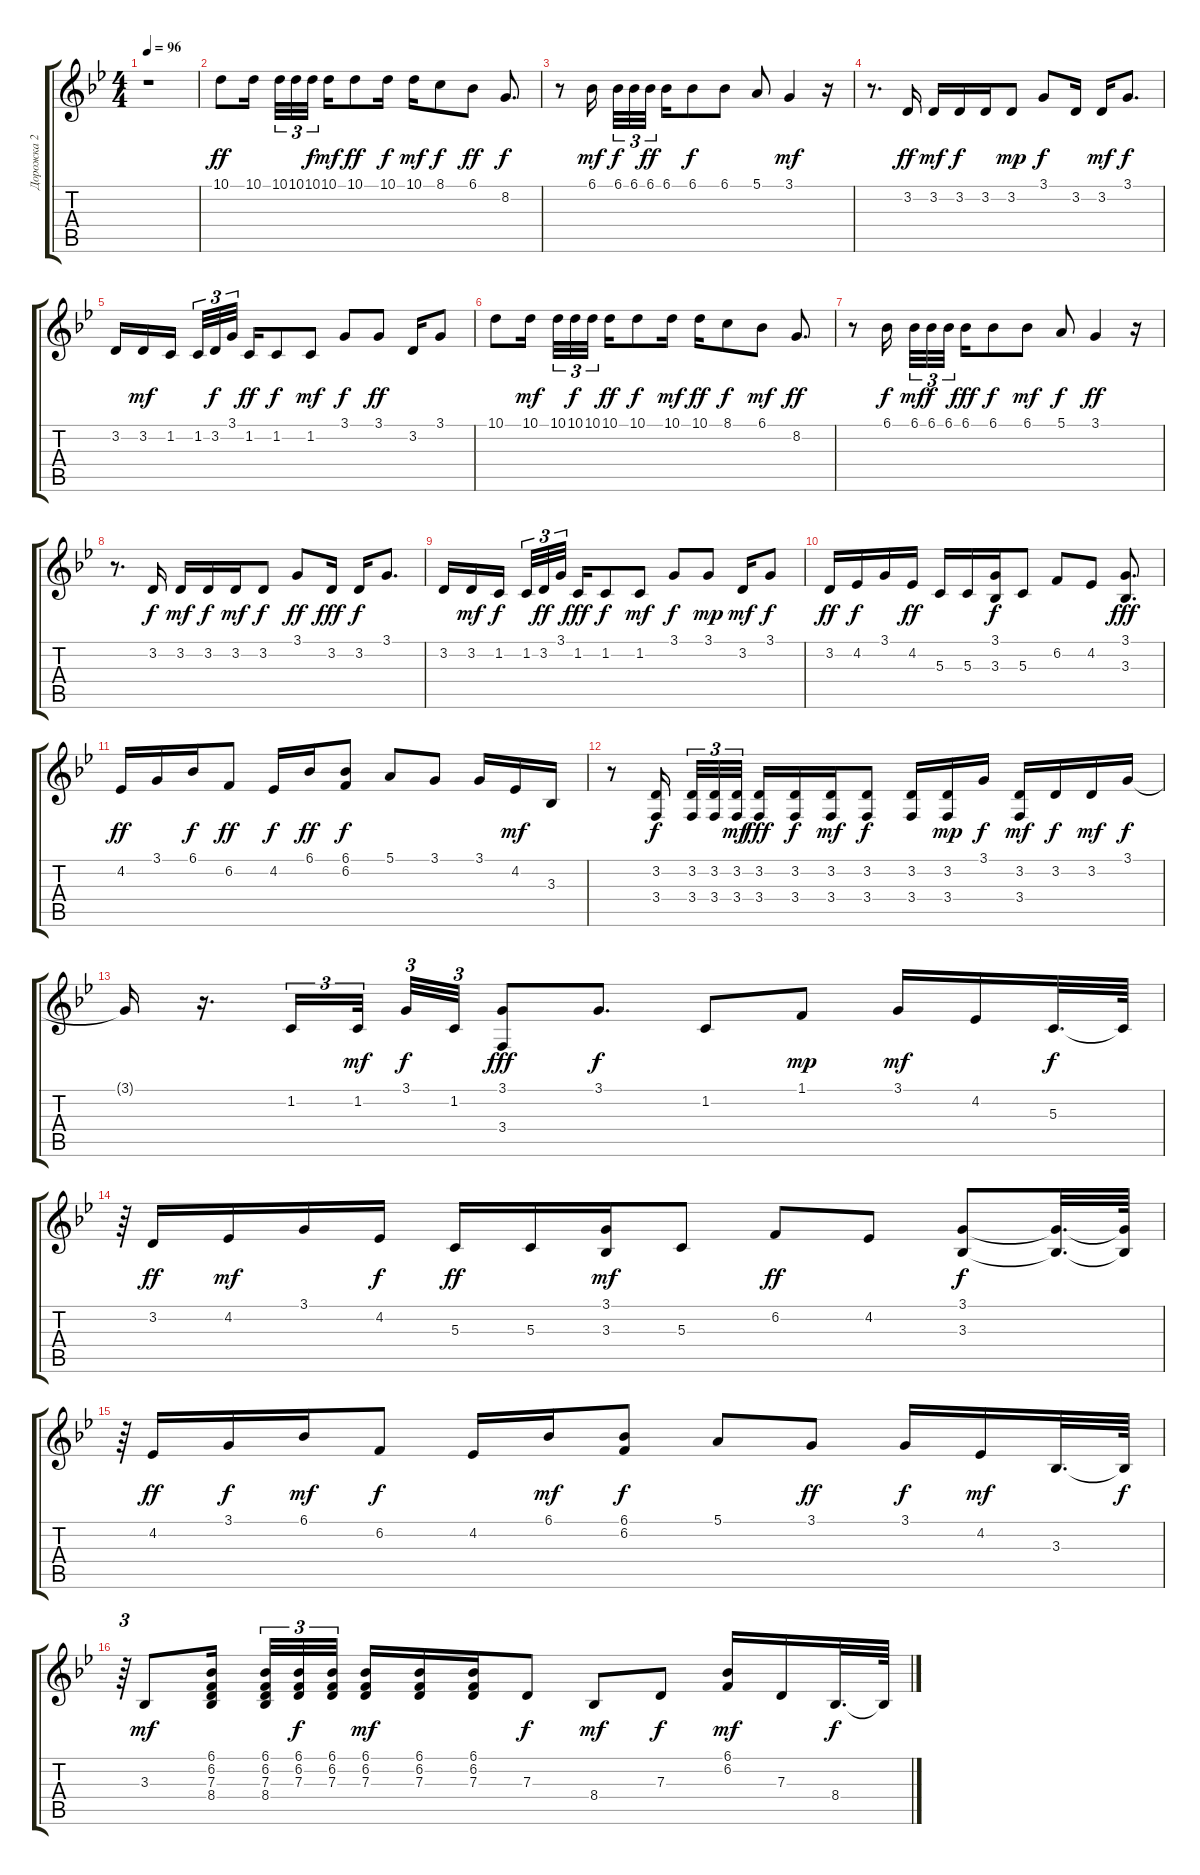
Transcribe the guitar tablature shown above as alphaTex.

\track ("Дорожка 2" "Дорожка 2") {instrument stringensemble1}
\staff {score tabs}
\tuning (E4 B3 G3 D3 A2 E2) {hide}
\ts (4 4)
\tempo 96
\clef g2
\ks bb
r.1{dy ff} |
10.1.8{instrument electricbassfinger} 10.1.16{balance 7 beam splitsecondary} 10.1.32{tu (3 2) balance 7} 10.1.32{tu (3 2)} 10.1.32{tu (3 2) dy f} 10.1.16{dy mf balance 7} 10.1.8{dy ff balance 7} 10.1.16{dy f} 10.1.16{dy mf} 8.1.8{dy f} 6.1.8{dy ff} 8.2.8{d dy f} |
r.8 6.1.16{dy mf beam splitsecondary} 6.1.32{tu (3 2) dy f} 6.1.32{tu (3 2)} 6.1.32{tu (3 2) dy ff} 6.1.16 6.1.8{dy f} 6.1.8 5.1.8 3.1.4{dy mf} r.16 |
r.8{d} 3.2.16{dy ff} 3.2.16{dy mf} 3.2.16{dy f} 3.2.16 3.2.8{dy mp} 3.1.8{dy f} 3.2.16 3.2.16{dy mf} 3.1.8{d dy f} |
3.2.16 3.2.16{dy mf} 1.2.16{beam splitsecondary} 1.2.32{tu (3 2)} 3.2.32{tu (3 2) dy f} 3.1.32{tu (3 2)} 1.2.16{dy ff} 1.2.8{dy f} 1.2.8{dy mf} 3.1.8{dy f} 3.1.8{dy ff} 3.2.16 3.1.8 |
10.1.8 10.1.16{dy mf beam splitsecondary} 10.1.32{tu (3 2)} 10.1.32{tu (3 2) dy f} 10.1.32{tu (3 2)} 10.1.16{dy ff} 10.1.8{dy f} 10.1.16{dy mf} 10.1.16{dy ff} 8.1.8{dy f} 6.1.8{dy mf} 8.2.8{d dy ff} |
r.8 6.1.16{dy f beam splitsecondary} 6.1.32{tu (3 2) dy mf} 6.1.32{tu (3 2) dy f} 6.1.32{tu (3 2)} 6.1.16{dy fff} 6.1.8{dy f} 6.1.8{dy mf} 5.1.8{dy f} 3.1.4{dy ff} r.16 |
r.8{d} 3.2.16{dy f} 3.2.16{dy mf} 3.2.16{dy f} 3.2.16{dy mf} 3.2.8{dy f} 3.1.8{dy ff} 3.2.16{dy fff} 3.2.16{dy f} 3.1.8{d} |
3.2.16 3.2.16{dy mf} 1.2.16{dy f beam splitsecondary} 1.2.32{tu (3 2)} 3.2.32{tu (3 2) dy ff} 3.1.32{tu (3 2)} 1.2.16{dy fff} 1.2.8{dy f} 1.2.8{dy mf} 3.1.8{dy f} 3.1.8{dy mp} 3.2.16{dy mf} 3.1.8{dy f} |
3.2.16{dy ff} 4.2.16{dy f} 3.1.16 4.2.16{dy ff} 5.3.16 5.3.16 (3.1 3.3).16{dy f} 5.3.8 6.2.8 4.2.8 (3.1 3.3).8{d dy fff} |
4.2.16{dy ff} 3.1.16 6.1.16{dy f} 6.2.8{dy ff} 4.2.16{dy f} 6.1.16{dy ff} (6.1 6.2).8{dy f} 5.1.8 3.1.8 3.1.16 4.2.16{dy mf} 3.3.16 |
r.8 (3.2 3.4).16{dy f beam splitsecondary} (3.2 3.4).32{tu (3 2)} (3.2 3.4).32{tu (3 2)} (3.2 3.4).32{tu (3 2) dy mf} (3.2 3.4).16{dy fff} (3.2 3.4).16{dy f} (3.2 3.4).16{dy mf} (3.2 3.4).8{dy f} (3.2 3.4).16 (3.2 3.4).16{dy mp} 3.1.16{dy f} (3.2 3.4).16{dy mf} 3.2.16{dy f} 3.2.16{dy mf} 3.1.16{dy f} |
3.1{t}.16 r.16{d} 1.2.16{tu (3 2)} 1.2.32{tu (3 2) dy mf beam splitsecondary} 3.1.32{tu (3 2) dy f} 1.2.32{tu (3 2)} (3.1 3.4).8{dy fff} 3.1.8{d dy f} 1.2.8 1.1.8{dy mp} 3.1.16{dy mf} 4.2.16 5.3.32{d dy f} 5.3{t}.64 |
r.64{tu (3 2)} 3.2.16{dy ff} 4.2.16{dy mf} 3.1.16 4.2.16{dy f} 5.3.16{dy ff} 5.3.16 (3.1 3.3).16{dy mf} 5.3.8 6.2.8{dy ff} 4.2.8 (3.1 3.3).8{dy f} (3.1{t} 3.3{t}).32{d} (3.1{t} 3.3{t}).64 |
r.64{tu (3 2)} 4.2.16{dy ff} 3.1.16{dy f} 6.1.16{dy mf} 6.2.8{dy f} 4.2.16 6.1.16{dy mf} (6.1 6.2).8{dy f} 5.1.8 3.1.8{dy ff} 3.1.16{dy f} 4.2.16{dy mf} 3.3.32{d} 3.3{t}.64{dy f} |
r.64{tu (3 2)} 3.3.8{dy mf} (6.1 6.2 7.3 8.4).16{beam splitsecondary} (6.1 6.2 7.3 8.4).32{tu (3 2)} (6.1 6.2 7.3).32{tu (3 2) dy f} (6.1 6.2 7.3).32{tu (3 2)} (6.1 6.2 7.3).16{dy mf} (6.1 6.2 7.3).16 (6.1 6.2 7.3).16 7.3.8{dy f} 8.4.8{dy mf} 7.3.8{dy f} (6.1 6.2).16{dy mf} 7.3.16 8.4.32{d dy f} 8.4{t}.64
